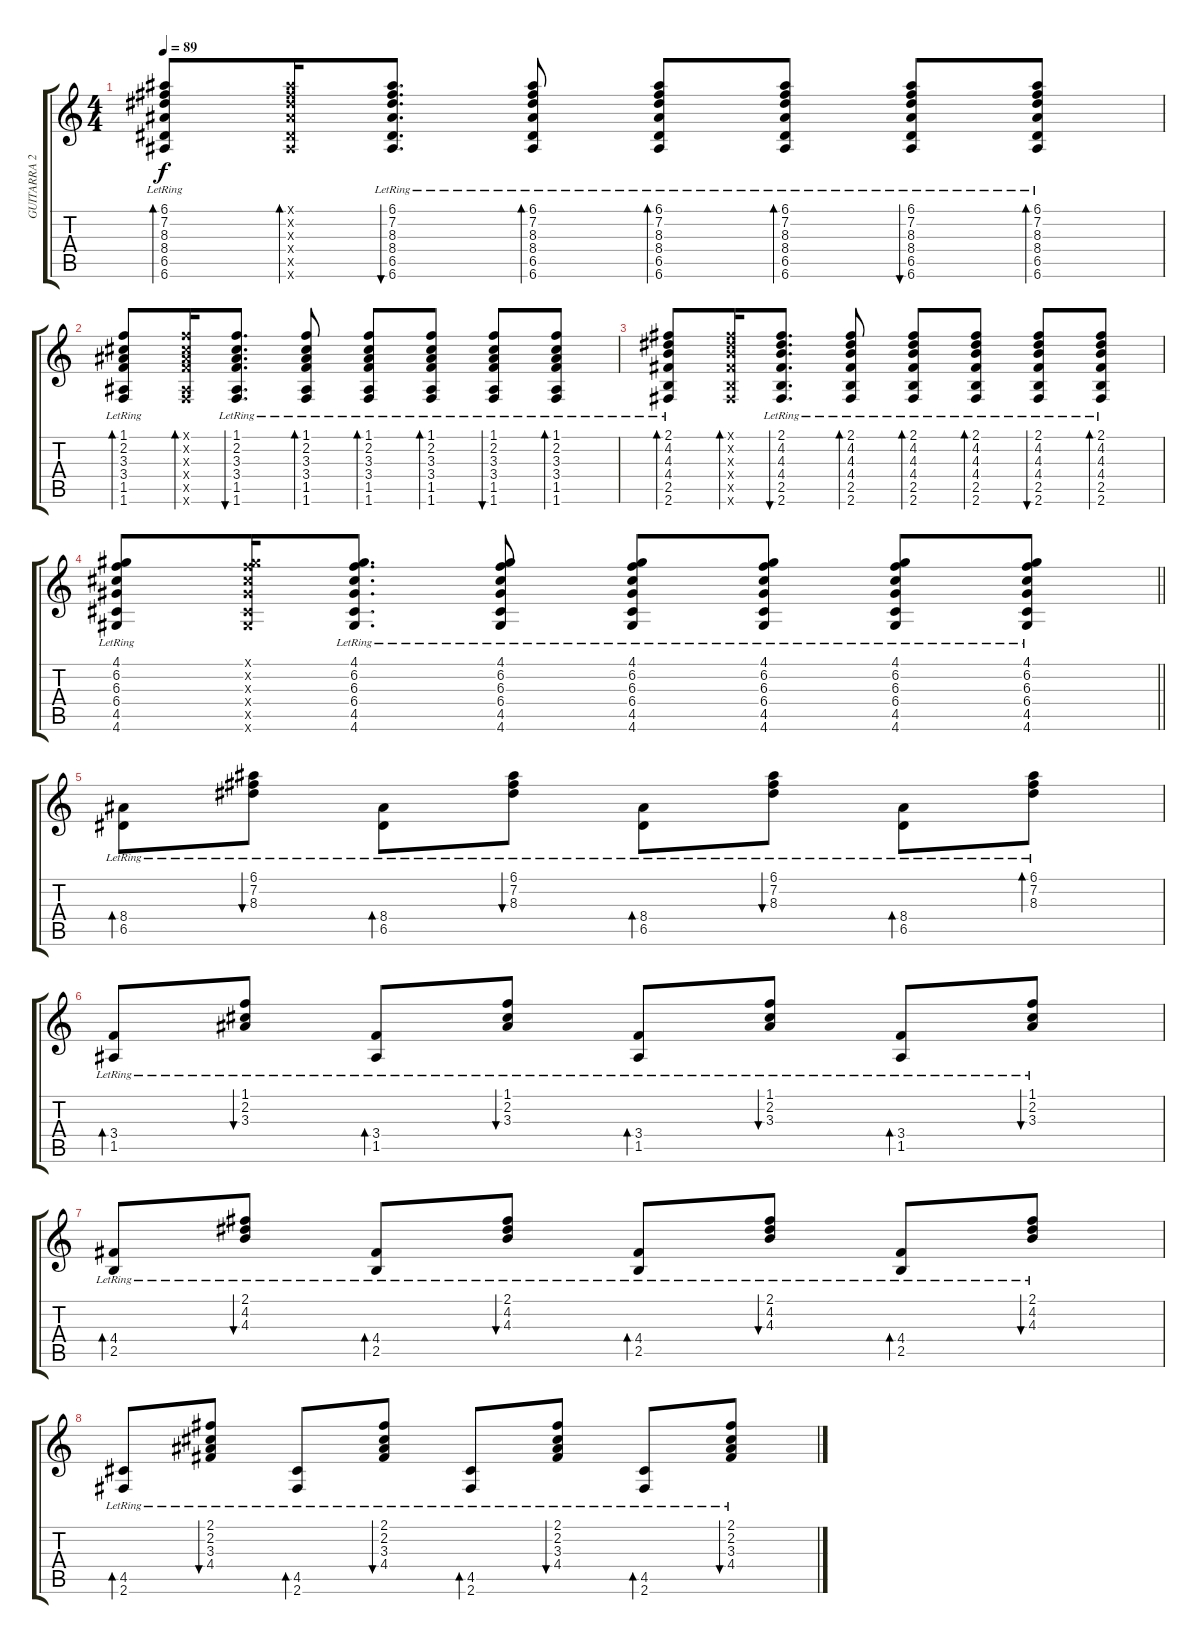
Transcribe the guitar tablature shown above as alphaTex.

\track ("GUITARRA 2" "GUITARRA 2") {instrument acousticguitarsteel}
\staff {score tabs}
\tuning (E4 B3 G3 D3 A2 E2) {hide}
\ts (4 4)
\tempo 89
\clef g2
\ks c
(6.1{lr} 7.2{lr} 8.3{lr} 8.4{lr} 6.5{lr} 6.6{lr}).8{bd 60 dy f} (6.1{x} 7.2{x} 8.3{x} 8.4{x} 6.5{x} 6.6{x}).16{bd 60} (6.1{lr} 7.2{lr} 8.3{lr} 8.4{lr} 6.5{lr} 6.6{lr}).8{d bu 60} (6.1{lr} 7.2{lr} 8.3{lr} 8.4{lr} 6.5{lr} 6.6{lr}).8{bd 60} (6.1{lr} 7.2{lr} 8.3{lr} 8.4{lr} 6.5{lr} 6.6{lr}).8{bd 60} (6.1{lr} 7.2{lr} 8.3{lr} 8.4{lr} 6.5{lr} 6.6{lr}).8{bd 60} (6.1{lr} 7.2{lr} 8.3{lr} 8.4{lr} 6.5{lr} 6.6{lr}).8{bu 60} (6.1{lr} 7.2{lr} 8.3{lr} 8.4{lr} 6.5{lr} 6.6{lr}).8{bd 60} |
(1.1{lr} 2.2{lr} 3.3{lr} 3.4{lr} 1.5{lr} 1.6{lr}).8{bd 60} (1.1{x} 2.2{x} 3.3{x} 3.4{x} 1.5{x} 1.6{x}).16{bd 60} (1.1{lr} 2.2{lr} 3.3{lr} 3.4{lr} 1.5{lr} 1.6{lr}).8{d bu 60} (1.1{lr} 2.2{lr} 3.3{lr} 3.4{lr} 1.5{lr} 1.6{lr}).8{bd 60} (1.1{lr} 2.2{lr} 3.3{lr} 3.4{lr} 1.5{lr} 1.6{lr}).8{bd 60} (1.1{lr} 2.2{lr} 3.3{lr} 3.4{lr} 1.5{lr} 1.6{lr}).8{bd 60} (1.1{lr} 2.2{lr} 3.3{lr} 3.4{lr} 1.5{lr} 1.6{lr}).8{bu 60} (1.1{lr} 2.2{lr} 3.3{lr} 3.4{lr} 1.5{lr} 1.6{lr}).8{bd 60} |
(2.1{lr} 4.2{lr} 4.3{lr} 4.4{lr} 2.5{lr} 2.6{lr}).8{bd 60} (2.1{x} 4.2{x} 4.3{x} 4.4{x} 2.5{x} 2.6{x}).16{bd 60} (2.1{lr} 4.2{lr} 4.3{lr} 4.4{lr} 2.5{lr} 2.6{lr}).8{d bu 60} (2.1{lr} 4.2{lr} 4.3{lr} 4.4{lr} 2.5{lr} 2.6{lr}).8{bd 60} (2.1{lr} 4.2{lr} 4.3{lr} 4.4{lr} 2.5{lr} 2.6{lr}).8{bd 60} (2.1{lr} 4.2{lr} 4.3{lr} 4.4{lr} 2.5{lr} 2.6{lr}).8{bd 60} (2.1{lr} 4.2{lr} 4.3{lr} 4.4{lr} 2.5{lr} 2.6{lr}).8{bu 60} (2.1{lr} 4.2{lr} 4.3{lr} 4.4{lr} 2.5{lr} 2.6{lr}).8{bd 60} |
\barLineRight lightlight
(4.1{lr} 6.2{lr} 6.3{lr} 6.4{lr} 4.5{lr} 4.6{lr}).8 (4.1{x} 6.2{x} 6.3{x} 6.4{x} 4.5{x} 4.6{x}).16 (4.1{lr} 6.2{lr} 6.3{lr} 6.4{lr} 4.5{lr} 4.6{lr}).8{d} (4.1{lr} 6.2{lr} 6.3{lr} 6.4{lr} 4.5{lr} 4.6{lr}).8 (4.1{lr} 6.2{lr} 6.3{lr} 6.4{lr} 4.5{lr} 4.6{lr}).8 (4.1{lr} 6.2{lr} 6.3{lr} 6.4{lr} 4.5{lr} 4.6{lr}).8 (4.1{lr} 6.2{lr} 6.3{lr} 6.4{lr} 4.5{lr} 4.6{lr}).8 (4.1{lr} 6.2{lr} 6.3{lr} 6.4{lr} 4.5{lr} 4.6{lr}).8 |
\section ("" "")
(8.4{lr} 6.5{lr}).8{bd 60} (6.1{lr} 7.2{lr} 8.3{lr}).8{bu 60} (8.4{lr} 6.5{lr}).8{bd 60} (6.1{lr} 7.2{lr} 8.3{lr}).8{bu 60} (8.4{lr} 6.5{lr}).8{bd 60} (6.1{lr} 7.2{lr} 8.3{lr}).8{bu 60} (8.4{lr} 6.5{lr}).8{bd 60} (6.1{lr} 7.2{lr} 8.3{lr}).8{bd 60} |
(3.4{lr} 1.5{lr}).8{bd 60} (1.1{lr} 2.2{lr} 3.3{lr}).8{bu 60} (3.4{lr} 1.5{lr}).8{bd 60} (1.1{lr} 2.2{lr} 3.3{lr}).8{bu 60} (3.4{lr} 1.5{lr}).8{bd 60} (1.1{lr} 2.2{lr} 3.3{lr}).8{bu 60} (3.4{lr} 1.5{lr}).8{bd 60} (1.1{lr} 2.2{lr} 3.3{lr}).8{bu 60} |
(4.4{lr} 2.5{lr}).8{bd 60} (2.1{lr} 4.2{lr} 4.3{lr}).8{bu 60} (4.4{lr} 2.5{lr}).8{bd 60} (2.1{lr} 4.2{lr} 4.3{lr}).8{bu 60} (4.4{lr} 2.5{lr}).8{bd 60} (2.1{lr} 4.2{lr} 4.3{lr}).8{bu 60} (4.4{lr} 2.5{lr}).8{bd 60} (2.1{lr} 4.2{lr} 4.3{lr}).8{bu 60} |
(4.5{lr} 2.6{lr}).8{bd 60} (2.1{lr} 2.2{lr} 3.3{lr} 4.4{lr}).8{bu 60} (4.5{lr} 2.6{lr}).8{bd 60} (2.1{lr} 2.2{lr} 3.3{lr} 4.4{lr}).8{bu 60} (4.5{lr} 2.6{lr}).8{bd 60} (2.1{lr} 2.2{lr} 3.3{lr} 4.4{lr}).8{bu 60} (4.5{lr} 2.6{lr}).8{bd 60} (2.1{lr} 2.2{lr} 3.3{lr} 4.4{lr}).8{bu 60}
